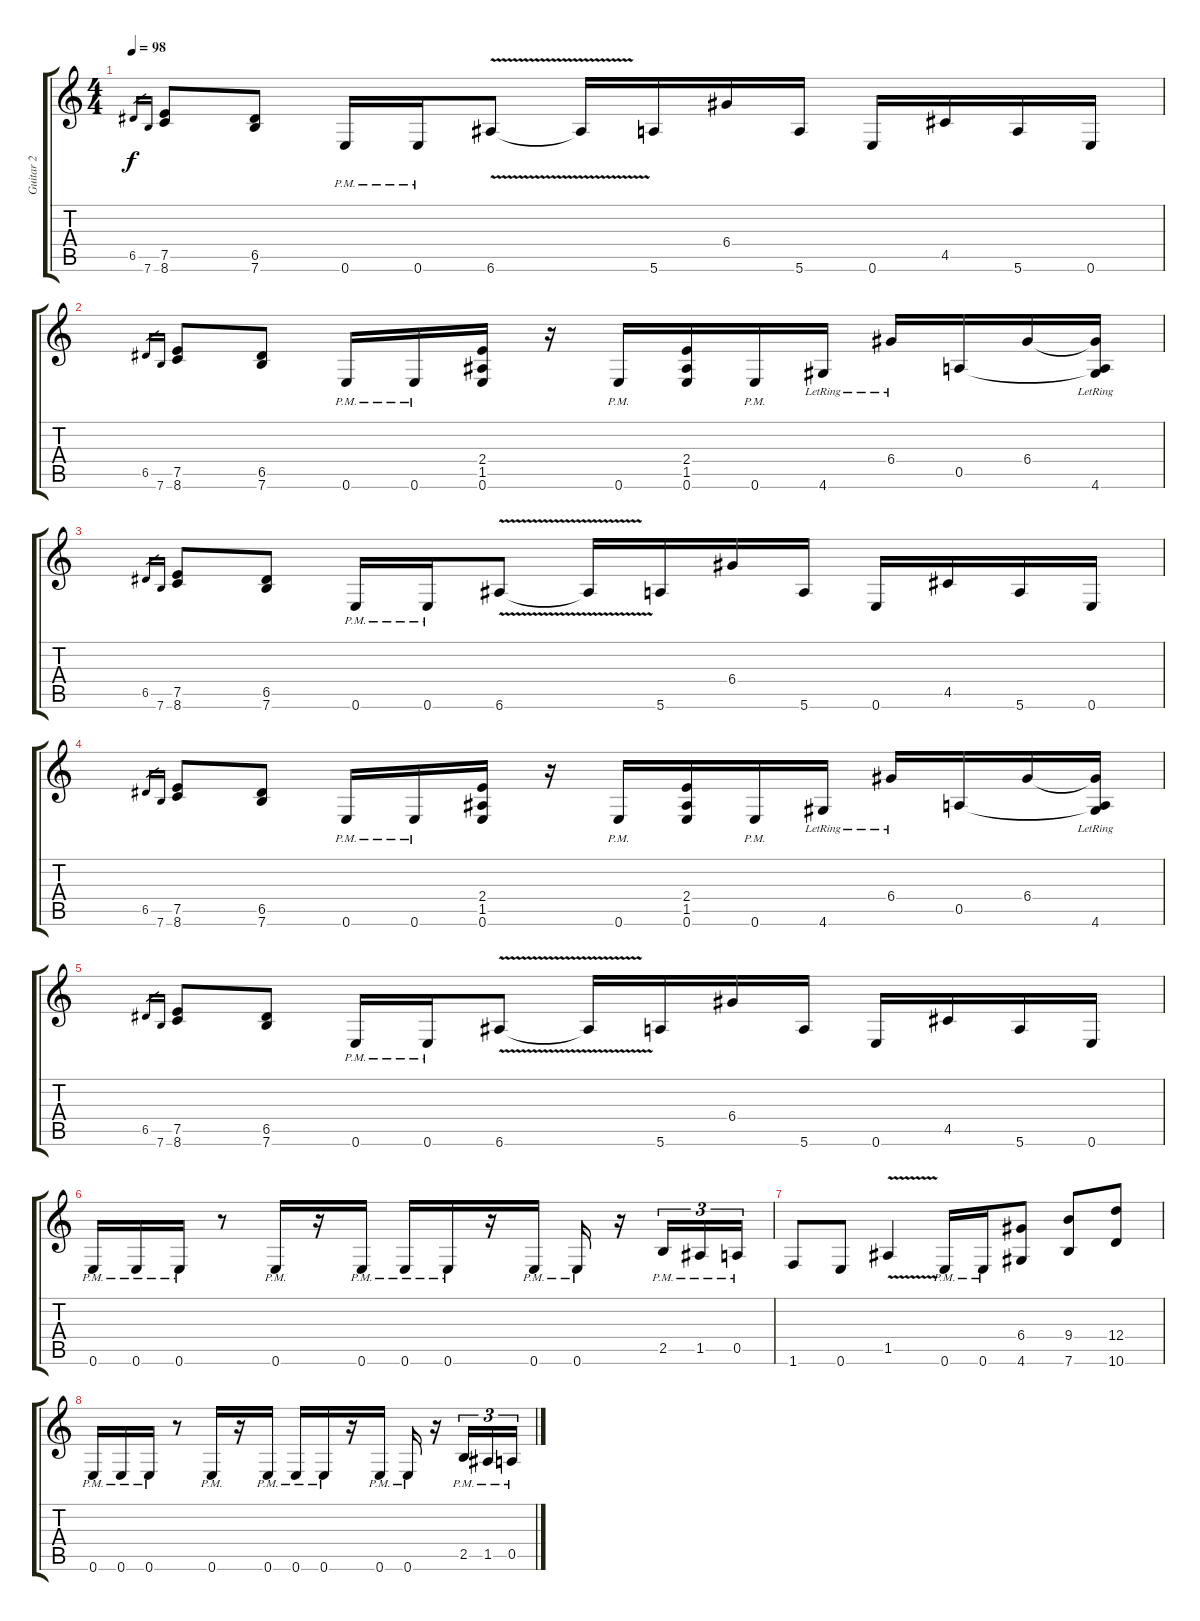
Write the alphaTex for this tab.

\track ("Guitar 2" "Guitar 2") {instrument distortionguitar}
\staff {score tabs}
\tuning (E4 B3 G3 D3 A2 E2) {hide}
\ts (4 4)
\tempo 98
\clef g2
\ks aminor
6.5.16{gr dy f} 7.6.16{gr} (7.5 8.6).8 (6.5 7.6).8 0.6{pm}.16 0.6{pm}.16 6.6{v}.8 6.6{t}.16 5.6.16 6.4.16 5.6.16 0.6.16 4.5.16 5.6.16 0.6.16 |
6.5.16{gr} 7.6.16{gr} (7.5 8.6).8 (6.5 7.6).8 0.6{pm}.16 0.6{pm}.16 (2.4 1.5 0.6).16 r.16 0.6{pm}.16 (2.4 1.5 0.6).16 0.6{pm}.16 4.6{lr}.16 6.4{lr}.16 0.5.16 6.4.16 (6.4{t} 0.5{t} 4.6{lr}).16 |
6.5.16{gr} 7.6.16{gr} (7.5 8.6).8 (6.5 7.6).8 0.6{pm}.16 0.6{pm}.16 6.6{v}.8 6.6{t}.16 5.6.16 6.4.16 5.6.16 0.6.16 4.5.16 5.6.16 0.6.16 |
6.5.16{gr} 7.6.16{gr} (7.5 8.6).8 (6.5 7.6).8 0.6{pm}.16 0.6{pm}.16 (2.4 1.5 0.6).16 r.16 0.6{pm}.16 (2.4 1.5 0.6).16 0.6{pm}.16 4.6{lr}.16 6.4{lr}.16 0.5.16 6.4.16 (6.4{t} 0.5{t} 4.6{lr}).16 |
6.5.16{gr} 7.6.16{gr} (7.5 8.6).8 (6.5 7.6).8 0.6{pm}.16 0.6{pm}.16 6.6{v}.8 6.6{t}.16 5.6.16 6.4.16 5.6.16 0.6.16 4.5.16 5.6.16 0.6.16 |
0.6{pm}.16 0.6{pm}.16 0.6{pm}.16 r.8 0.6{pm}.16 r.16 0.6{pm}.16 0.6{pm}.16 0.6{pm}.16 r.16 0.6{pm}.16 0.6{pm}.16 r.16 2.5{pm}.16{tu (3 2)} 1.5{pm}.16{tu (3 2)} 0.5{pm}.16{tu (3 2)} |
1.6.8 0.6.8 1.5{v}.4 0.6{pm}.16 0.6{pm}.16 (6.4 4.6).8 (9.4 7.6).8 (12.4 10.6).8 |
0.6{pm}.16 0.6{pm}.16 0.6{pm}.16 r.8 0.6{pm}.16 r.16 0.6{pm}.16 0.6{pm}.16 0.6{pm}.16 r.16 0.6{pm}.16 0.6{pm}.16 r.16 2.5{pm}.16{tu (3 2)} 1.5{pm}.16{tu (3 2)} 0.5{pm}.16{tu (3 2)}
